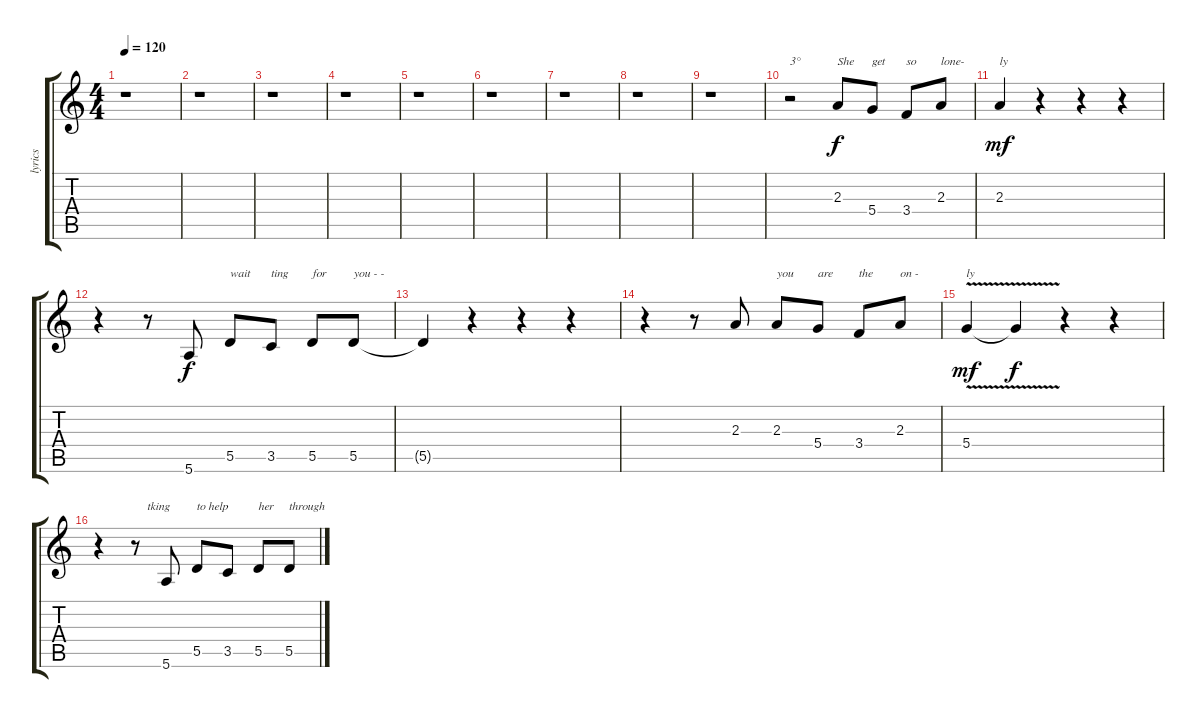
\track ("lyrics" "lyrics") {instrument acousticguitarsteel}
\staff {score tabs}
\tuning (E4 B3 G3 D3 A2 E2) {hide}
\ts (4 4)
\tempo 120
\clef g2
\ks c
r.1{dy f} |
r.1 |
r.1 |
r.1 |
r.1 |
r.1 |
r.1 |
r.1 |
r.1 |
r.2{txt "3°"} 2.3.8{txt "She"} 5.4.8{txt "get"} 3.4.8{txt "so"} 2.3.8{txt "lone-"} |
2.3.4{txt "ly" dy mf} r.4 r.4 r.4 |
r.4 r.8 5.6.8{dy f} 5.5.8{txt "wait"} 3.5.8{txt "ting"} 5.5.8{txt "for"} 5.5.8{txt "you - -"} |
5.5{t}.4 r.4 r.4 r.4 |
r.4 r.8 2.3.8 2.3.8{txt "you"} 5.4.8{txt "are"} 3.4.8{txt "the"} 2.3.8{txt "on -"} |
5.4{v}.4{txt "ly" dy mf} 5.4{t}.4{dy f} r.4 r.4 |
r.4 r.8{txt "    tking"} 5.6.8 5.5.8{txt "to help"} 3.5.8 5.5.8{txt "her"} 5.5.8{txt "through"}
